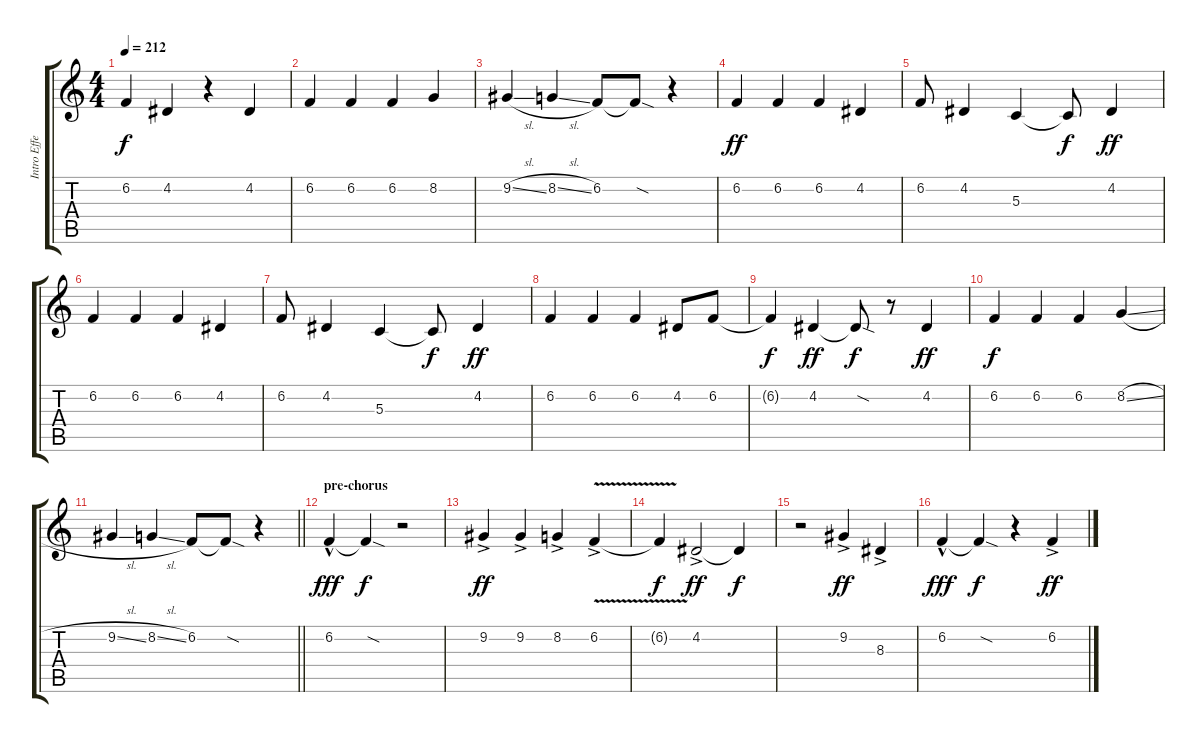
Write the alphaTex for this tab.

\track ("Intro Effect/Vocals" "Intro Effe") {instrument lead2sawtooth}
\staff {score tabs}
\tuning (E4 B3 G3 D3 A2 E2) {hide}
\ts (4 4)
\tempo 212
\clef g2
\ks c
6.2{t}.4{dy f} 4.2.4 r.4 4.2.4 |
6.2.4 6.2.4 6.2.4 8.2.4 |
9.2{sl}.4 8.2{sl}.4 6.2.8 6.2{sod t}.8 r.4 |
6.2.4{dy ff} 6.2.4 6.2.4 4.2.4 |
6.2.8 4.2.4 5.3.4 5.3{t}.8{dy f} 4.2.4{dy ff} |
6.2.4 6.2.4 6.2.4 4.2.4 |
6.2.8 4.2.4 5.3.4 5.3{t}.8{dy f} 4.2.4{dy ff} |
6.2.4 6.2.4 6.2.4 4.2.8 6.2.8 |
6.2{t}.4{dy f} 4.2.4{dy ff} 4.2{sod t}.8{dy f} r.8 4.2.4{dy ff} |
6.2.4{dy f} 6.2.4 6.2.4 8.2{sl}.4 |
\barLineRight lightlight
9.2{sl}.4 8.2{sl}.4 6.2.8 6.2{sod t}.8 r.4 |
\section ("" "pre-chorus")
6.2{hac}.4{dy fff} 6.2{sod t}.4{dy f} r.2 |
9.2{ac}.4{dy ff} 9.2{ac}.4 8.2{ac}.4 6.2{v ac}.4 |
6.2{t}.4{dy f} 4.2{ac}.2{dy ff} 4.2{t}.4{dy f} |
r.2 9.2{ac}.4{dy ff} 8.3{ac}.4 |
6.2{hac}.4{dy fff} 6.2{sod t}.4{dy f} r.4 6.2{ac}.4{dy ff}
